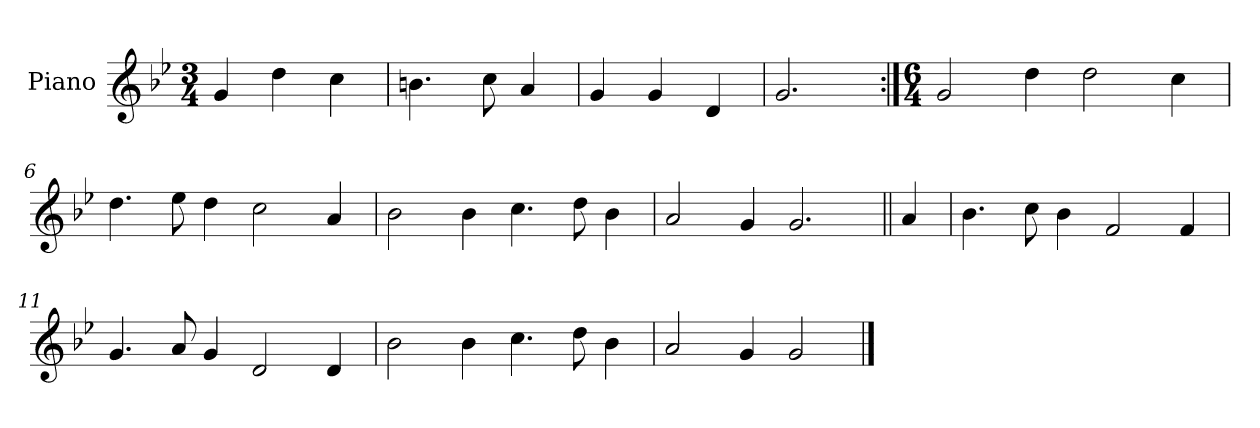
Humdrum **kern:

**kern
*part1
*staff1
*I"Piano
*I'Pno.
*clefG2
*k[b-e-]
*M3/4
=1
4g/
4dd\
4cc\
=2
4.bn\
8cc\
4a/
=3
4g/
4g/
4d/
=4
2.g/
=5:|!
*M6/4
2g/
4dd\
2dd\
4cc\
=6
4.dd\
8ee-\
4dd\
2cc\
4a/
=7
2b-\
4b-\
4.cc\
8dd\
4b-\
=8
2a/
4g/
2.g/
=9||
4a/
=10
4.b-\
8cc\
4b-\
2f/
4f/
=11
4.g/
8a/
4g/
2d/
4d/
=12
2b-\
4b-\
4.cc\
8dd\
4b-\
=13
2a/
4g/
2g/
==
*-
